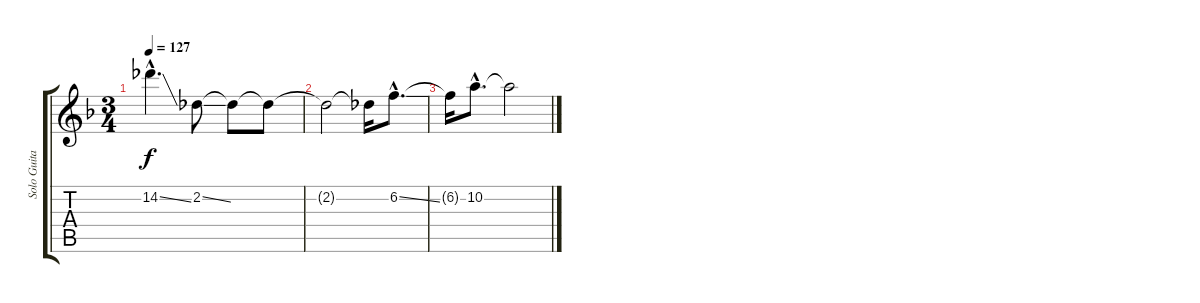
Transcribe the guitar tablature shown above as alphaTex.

\track ("Solo Guitar" "Solo Guita") {instrument distortionguitar}
\staff {score tabs}
\tuning (E4 B3 G3 D3 A2 E2) {hide}
\ts (3 4)
\tempo 127
\clef g2
\ks dminor
14.2{ss hac}.4{d dy f} 2.2{ss}.8 2.2{t}.8 2.2{t}.8 |
2.2{t}.2 2.2{t}.16 6.2{ss hac}.8{d} |
6.2{t}.16 10.2{hac}.8{d} 10.2{t}.2
